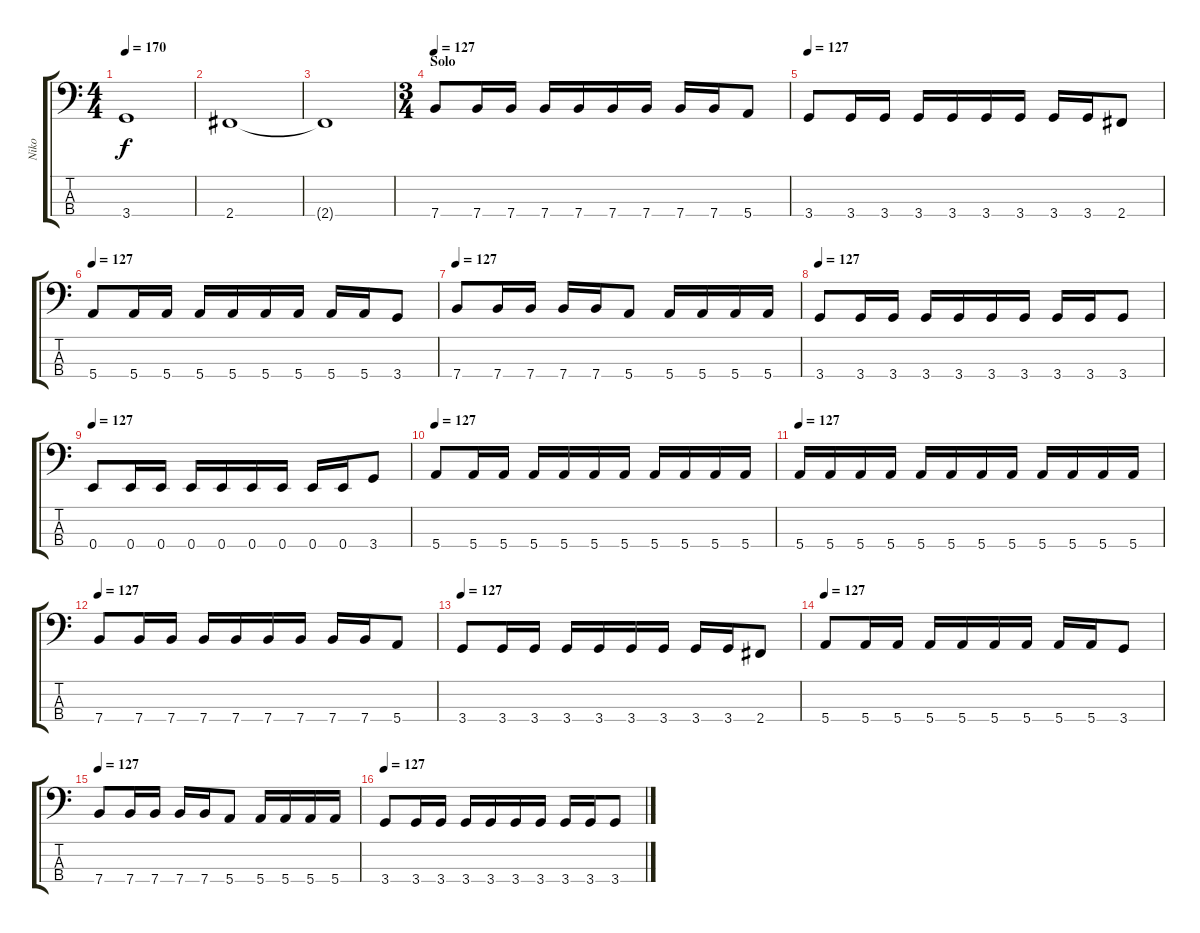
\track ("Niko" "Niko") {instrument electricbassfinger}
\staff {score tabs}
\tuning (G2 D2 A1 E1) {hide}
\ts (4 4)
\tempo 170
\clef f4
\ks c
3.4{t}.1{dy f} |
2.4.1 |
2.4{t}.1 |
\ts (3 4)
\section ("" "Solo")
\tempo 127
7.4.8 7.4.16 7.4.16 7.4.16 7.4.16 7.4.16 7.4.16 7.4.16 7.4.16 5.4.8 |
\tempo 127
3.4.8 3.4.16 3.4.16 3.4.16 3.4.16 3.4.16 3.4.16 3.4.16 3.4.16 2.4.8 |
\tempo 127
5.4.8 5.4.16 5.4.16 5.4.16 5.4.16 5.4.16 5.4.16 5.4.16 5.4.16 3.4.8 |
\tempo 127
7.4.8 7.4.16 7.4.16 7.4.16 7.4.16 5.4.8 5.4.16 5.4.16 5.4.16 5.4.16 |
\tempo 127
3.4.8 3.4.16 3.4.16 3.4.16 3.4.16 3.4.16 3.4.16 3.4.16 3.4.16 3.4.8 |
\tempo 127
0.4.8 0.4.16 0.4.16 0.4.16 0.4.16 0.4.16 0.4.16 0.4.16 0.4.16 3.4.8 |
\tempo 127
5.4.8 5.4.16 5.4.16 5.4.16 5.4.16 5.4.16 5.4.16 5.4.16 5.4.16 5.4.16 5.4.16 |
\tempo 127
5.4.16 5.4.16 5.4.16 5.4.16 5.4.16 5.4.16 5.4.16 5.4.16 5.4.16 5.4.16 5.4.16 5.4.16 |
\tempo 127
7.4.8 7.4.16 7.4.16 7.4.16 7.4.16 7.4.16 7.4.16 7.4.16 7.4.16 5.4.8 |
\tempo 127
3.4.8 3.4.16 3.4.16 3.4.16 3.4.16 3.4.16 3.4.16 3.4.16 3.4.16 2.4.8 |
\tempo 127
5.4.8 5.4.16 5.4.16 5.4.16 5.4.16 5.4.16 5.4.16 5.4.16 5.4.16 3.4.8 |
\tempo 127
7.4.8 7.4.16 7.4.16 7.4.16 7.4.16 5.4.8 5.4.16 5.4.16 5.4.16 5.4.16 |
\tempo 127
3.4.8 3.4.16 3.4.16 3.4.16 3.4.16 3.4.16 3.4.16 3.4.16 3.4.16 3.4.8
